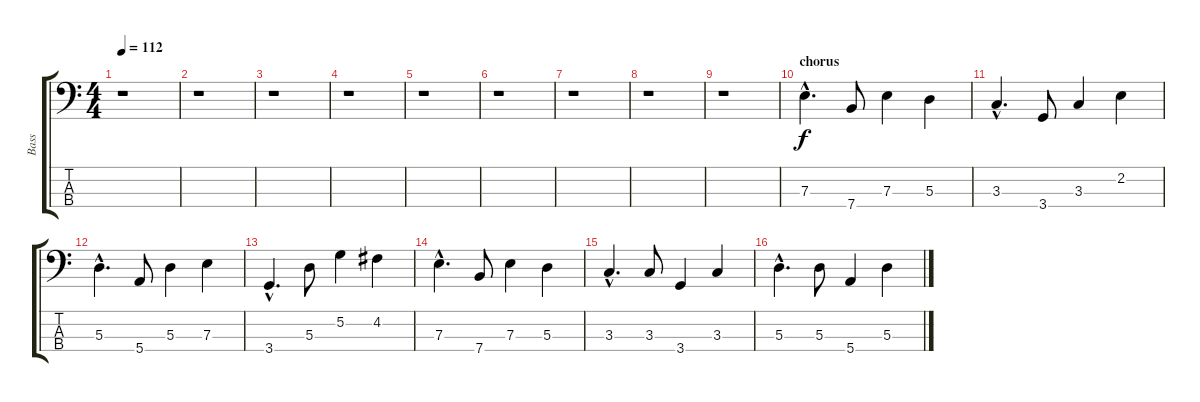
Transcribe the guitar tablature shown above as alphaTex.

\track ("Bass" "Bass") {instrument electricbasspick}
\staff {score tabs}
\tuning (G2 D2 A1 E1) {hide}
\ts (4 4)
\tempo 112
\clef f4
\ks c
r.1{dy f} |
r.1 |
r.1 |
r.1 |
r.1 |
r.1 |
r.1 |
r.1 |
r.1 |
\section ("" "chorus")
7.3{hac}.4{d} 7.4.8 7.3.4 5.3.4 |
3.3{hac}.4{d} 3.4.8 3.3.4 2.2.4 |
5.3{hac}.4{d} 5.4.8 5.3.4 7.3.4 |
3.4{hac}.4{d} 5.3.8 5.2.4 4.2.4 |
7.3{hac}.4{d} 7.4.8 7.3.4 5.3.4 |
3.3{hac}.4{d} 3.3.8 3.4.4 3.3.4 |
5.3{hac}.4{d} 5.3.8 5.4.4 5.3.4
